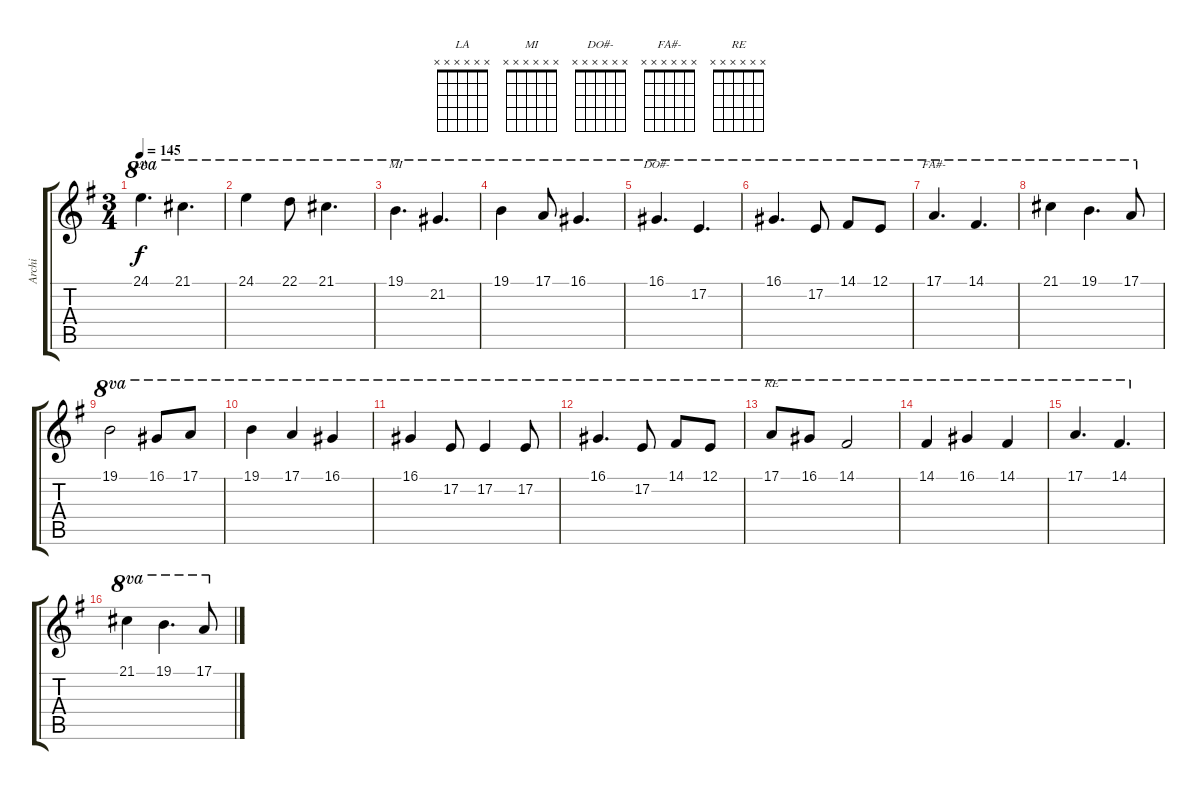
\track ("Archi" "Archi") {instrument stringensemble1}
\staff {score tabs}
\tuning (E4 B3 G3 D3 A2 E2) {hide}
\chord ("LA" x x x x x x)
\chord ("MI" x x x x x x)
\chord ("DO#-" x x x x x x)
\chord ("FA#-" x x x x x x)
\chord ("RE" x x x x x x)
\ts (3 4)
\tempo 145
\clef g2
\ks g
24.1.4{d ch "LA" ot 8va dy f} 21.1.4{d ot 8va} |
24.1.4{ot 8va} 22.1.8{ot 8va} 21.1.4{d ot 8va} |
19.1.4{d ch "MI" ot 8va} 21.2.4{d ot 8va} |
19.1.4{ot 8va} 17.1.8{ot 8va} 16.1.4{d ot 8va} |
16.1.4{d ch "DO#-" ot 8va} 17.2.4{d ot 8va} |
16.1.4{d ot 8va} 17.2.8{ot 8va} 14.1.8{ot 8va} 12.1.8{ot 8va} |
17.1.4{d ch "FA#-" ot 8va} 14.1.4{d ot 8va} |
21.1.4{ot 8va} 19.1.4{d ot 8va} 17.1.8{ot 8va} |
19.1.2{ot 8va} 16.1.8{ot 8va} 17.1.8{ot 8va} |
19.1.4{ot 8va} 17.1.4{ot 8va} 16.1.4{ot 8va} |
16.1.4{ot 8va} 17.2.8{ot 8va} 17.2.4{ot 8va} 17.2.8{ot 8va} |
16.1.4{d ot 8va} 17.2.8{ot 8va} 14.1.8{ot 8va} 12.1.8{ot 8va} |
17.1.8{ch "RE" ot 8va} 16.1.8{ot 8va} 14.1.2{ot 8va} |
14.1.4{ot 8va} 16.1.4{ot 8va} 14.1.4{ot 8va} |
17.1.4{d ot 8va} 14.1.4{d ot 8va} |
21.1.4{ot 8va} 19.1.4{d ot 8va} 17.1.8{ot 8va}
